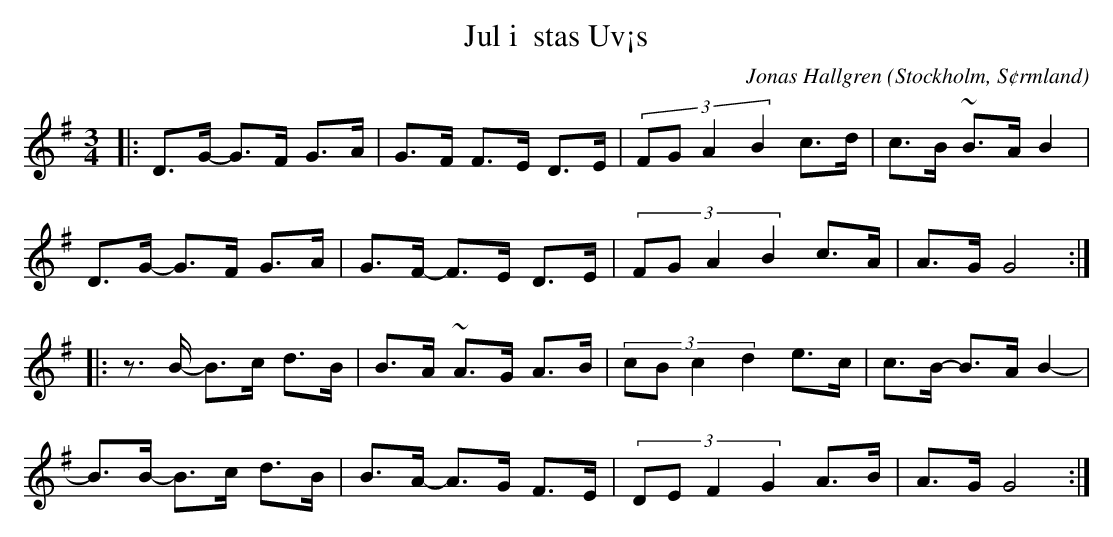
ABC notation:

X:1
T:Jul i  stas Uv¡s
C:Jonas Hallgren
O:Stockholm, S¢rmland
M:3/4
L:1/16
K:G
|: D3G- G3F G3A | G3F F3E D3E | (3:2:4 F2G2A4B4 c3d| c3B ~B3A B4 |
   D3G- G3F G3A | G3F- F3E D3E | (3:2:4 F2G2A4B4 c3A| A3G G8 :|
|: z3B- B3c d3B | B3A ~A3G A3B | (3:2:4 c2B2c4d4 e3c | c3B- B3A B4- |
   B3B- B3c d3B | B3A- A3G F3E | (3:2:4 D2E2F4G4 A3B | A3G G8 :|
